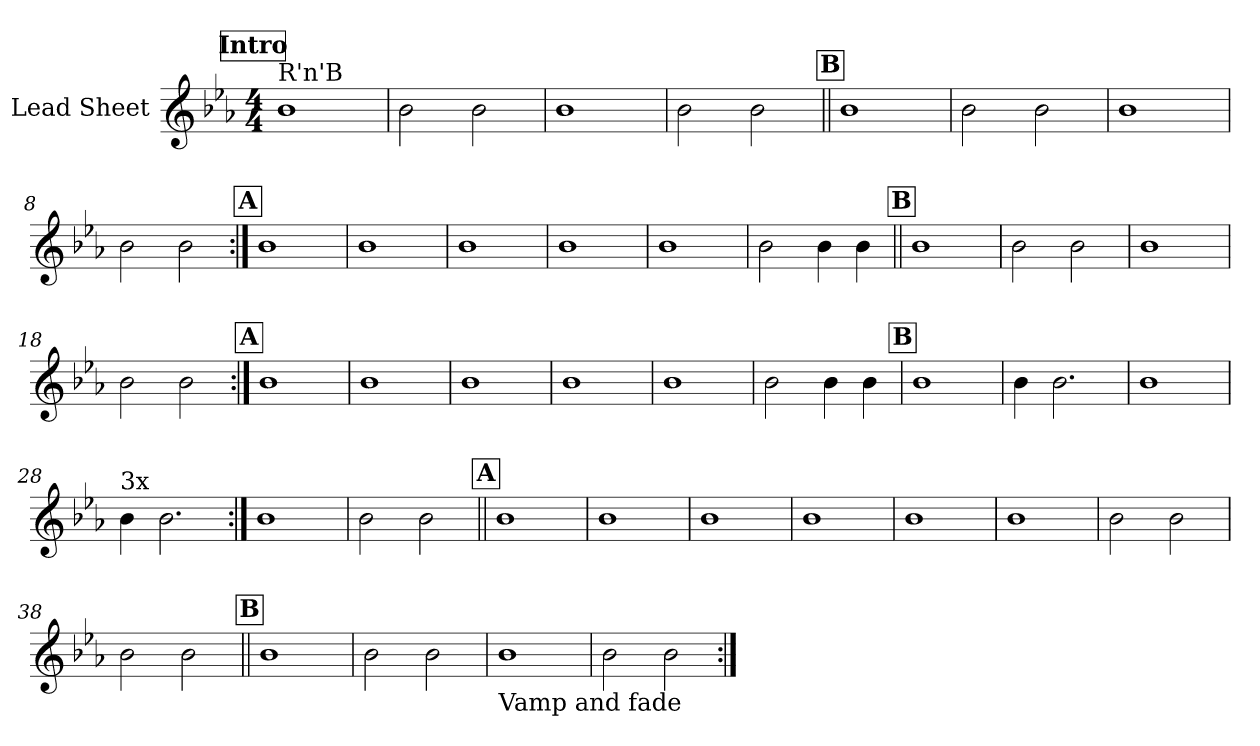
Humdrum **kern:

**kern
*part1
*staff1
*I"Lead Sheet
*clefG2
*k[b-e-a-]
*E-:
*M4/4
*MM106
!!LO:REH:place=s1:a:fs=14:t=Intro
=1
!LO:TX:a:t=R'n'B
1b-
=2
2b-\
2b-\
=3
1b-
=4
2b-\
2b-\
!!LO:LB:g=z
!!LO:REH:place=s1:a:fs=14:t=B
=5||
1b-
=6
2b-\
2b-\
=7
1b-
=8
2b-\
2b-\
!!LO:LB:g=z
!!LO:REH:place=s1:a:fs=14:t=A
=9:|!
1b-
=10
1b-
=11
1b-
=12
1b-
!!LO:LB:g=z
=13
1b-
=14
2b-\
4b-\
4b-\
!!LO:LB:g=z
!!LO:REH:place=s1:a:fs=14:t=B
=15||
1b-
=16
2b-\
2b-\
=17
1b-
=18
2b-\
2b-\
!!LO:LB:g=z
!!LO:REH:place=s1:a:fs=14:t=A
=19:|!
1b-
=20
1b-
=21
1b-
=22
1b-
!!LO:LB:g=z
=23
1b-
=24
2b-\
4b-\
4b-\
!!LO:LB:g=z
!!LO:REH:place=s1:a:fs=14:t=B
=25
1b-
=26
4b-\
2.b-\
=27
1b-
=28
!LO:TX:a:t=3x
4b-\
2.b-\
=29:|!
1b-
=30
2b-\
2b-\
!!LO:LB:g=z
!!LO:REH:place=s1:a:fs=14:t=A
=31||
1b-
=32
1b-
=33
1b-
=34
1b-
!!LO:LB:g=z
=35
1b-
=36
1b-
=37
2b-\
2b-\
=38
2b-\
2b-\
!!LO:PB:g=z
!!LO:REH:place=s1:a:fs=14:t=B
=39||
1b-
=40
2b-\
2b-\
=41
!LO:TX:b:t=Vamp and fade
1b-
=42
2b-\
2b-\
=:|!
*-
